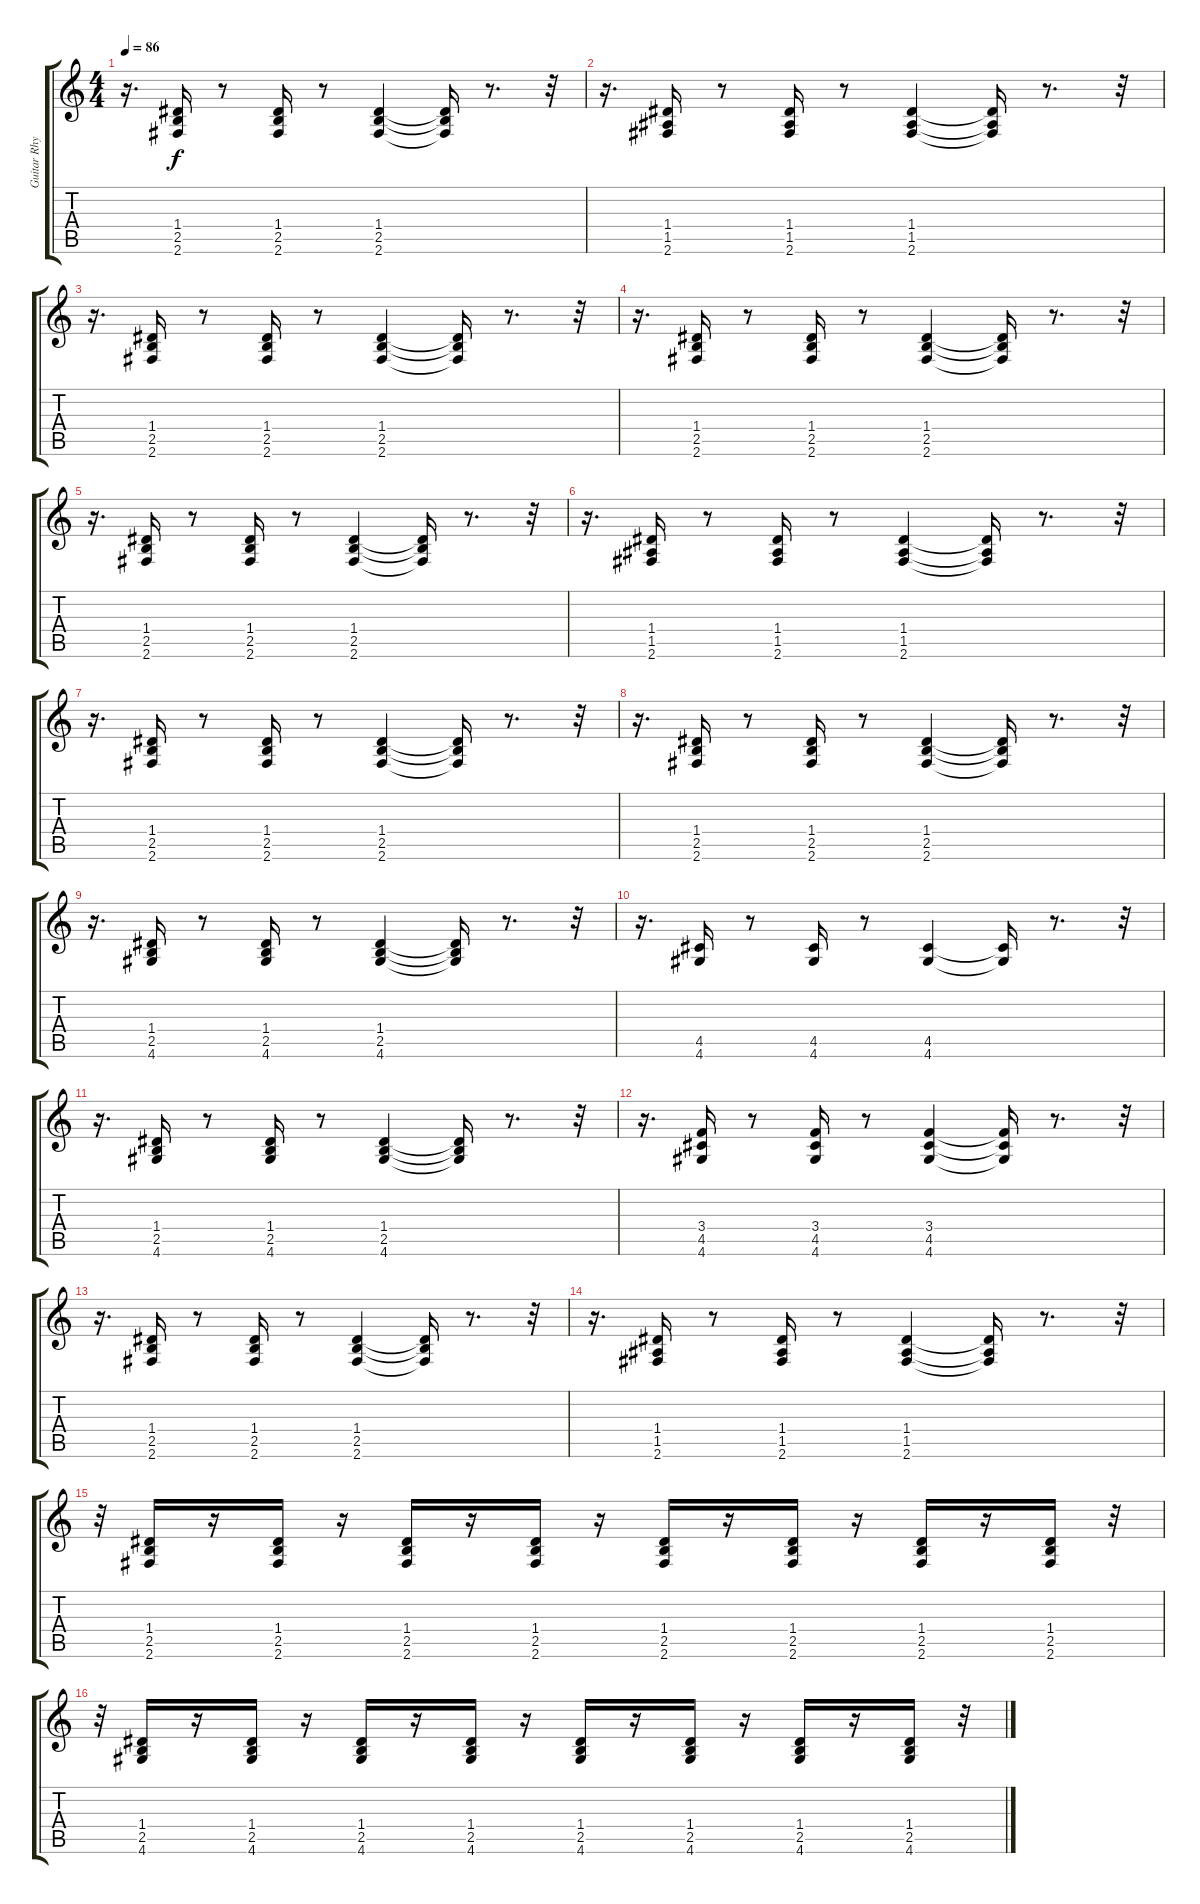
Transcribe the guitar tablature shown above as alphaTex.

\track ("Guitar Rhythm 1" "Guitar Rhy") {instrument acousticguitarsteel}
\staff {score tabs}
\tuning (E4 B3 G3 D3 A2 E2) {hide}
\ts (4 4)
\tempo 86
\clef g2
\ks c
r.16{d dy f} (1.4 2.5 2.6).16 r.8 (1.4 2.5 2.6).16 r.8 (1.4 2.5 2.6).4 (1.4{t} 2.5{t} 2.6{t}).16 r.8{d} r.32 |
r.16{d} (1.4 1.5 2.6).16 r.8 (1.4 1.5 2.6).16 r.8 (1.4 1.5 2.6).4 (1.4{t} 1.5{t} 2.6{t}).16 r.8{d} r.32 |
r.16{d} (1.4 2.5 2.6).16 r.8 (1.4 2.5 2.6).16 r.8 (1.4 2.5 2.6).4 (1.4{t} 2.5{t} 2.6{t}).16 r.8{d} r.32 |
r.16{d} (1.4 2.5 2.6).16 r.8 (1.4 2.5 2.6).16 r.8 (1.4 2.5 2.6).4 (1.4{t} 2.5{t} 2.6{t}).16 r.8{d} r.32 |
r.16{d} (1.4 2.5 2.6).16 r.8 (1.4 2.5 2.6).16 r.8 (1.4 2.5 2.6).4 (1.4{t} 2.5{t} 2.6{t}).16 r.8{d} r.32 |
r.16{d} (1.4 1.5 2.6).16 r.8 (1.4 1.5 2.6).16 r.8 (1.4 1.5 2.6).4 (1.4{t} 1.5{t} 2.6{t}).16 r.8{d} r.32 |
r.16{d} (1.4 2.5 2.6).16 r.8 (1.4 2.5 2.6).16 r.8 (1.4 2.5 2.6).4 (1.4{t} 2.5{t} 2.6{t}).16 r.8{d} r.32 |
r.16{d} (1.4 2.5 2.6).16 r.8 (1.4 2.5 2.6).16 r.8 (1.4 2.5 2.6).4 (1.4{t} 2.5{t} 2.6{t}).16 r.8{d} r.32 |
r.16{d} (1.4 2.5 4.6).16 r.8 (1.4 2.5 4.6).16 r.8 (1.4 2.5 4.6).4 (1.4{t} 2.5{t} 4.6{t}).16 r.8{d} r.32 |
r.16{d} (4.5 4.6).16 r.8 (4.5 4.6).16 r.8 (4.5 4.6).4 (4.5{t} 4.6{t}).16 r.8{d} r.32 |
r.16{d} (1.4 2.5 4.6).16 r.8 (1.4 2.5 4.6).16 r.8 (1.4 2.5 4.6).4 (1.4{t} 2.5{t} 4.6{t}).16 r.8{d} r.32 |
r.16{d} (3.4 4.5 4.6).16 r.8 (3.4 4.5 4.6).16 r.8 (3.4 4.5 4.6).4 (3.4{t} 4.5{t} 4.6{t}).16 r.8{d} r.32 |
r.16{d} (1.4 2.5 2.6).16 r.8 (1.4 2.5 2.6).16 r.8 (1.4 2.5 2.6).4 (1.4{t} 2.5{t} 2.6{t}).16 r.8{d} r.32 |
r.16{d} (1.4 1.5 2.6).16 r.8 (1.4 1.5 2.6).16 r.8 (1.4 1.5 2.6).4 (1.4{t} 1.5{t} 2.6{t}).16 r.8{d} r.32 |
r.32 (1.4 2.5 2.6).16 r.16 (1.4 2.5 2.6).16 r.16 (1.4 2.5 2.6).16 r.16 (1.4 2.5 2.6).16 r.16 (1.4 2.5 2.6).16 r.16 (1.4 2.5 2.6).16 r.16 (1.4 2.5 2.6).16 r.16 (1.4 2.5 2.6).16 r.32 |
r.32 (1.4 2.5 4.6).16 r.16 (1.4 2.5 4.6).16 r.16 (1.4 2.5 4.6).16 r.16 (1.4 2.5 4.6).16 r.16 (1.4 2.5 4.6).16 r.16 (1.4 2.5 4.6).16 r.16 (1.4 2.5 4.6).16 r.16 (1.4 2.5 4.6).16 r.32
